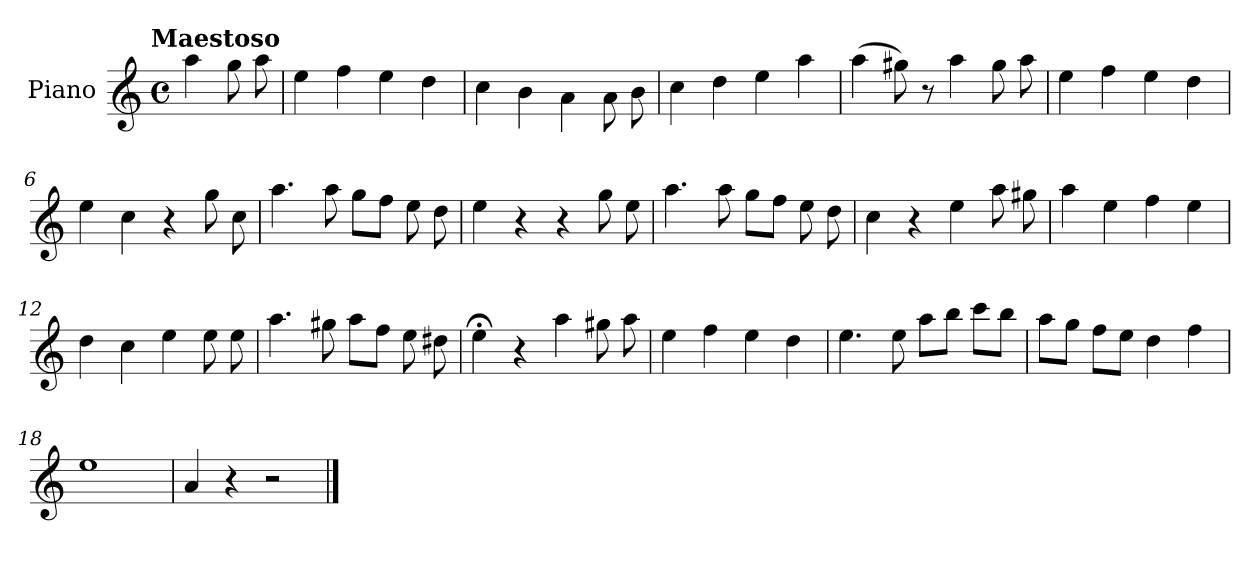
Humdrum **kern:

**kern
*part1
*staff1
*I"Piano
*I'Pno.
*clefG2
*k[]
!!LO:TX:omd:t=Maestoso
*M4/4
*met(c)
*MM114
=
4aa\
8gg\
8aa\
=1
4ee\
4ff\
4ee\
4dd\
=2
4cc\
4b\
4a\
8a\
8b\
=3
4cc\
4dd\
4ee\
4aa\
=4
(>4aa\
8gg#X\)
8r
4aa\
8gg#\
8aa\
!!LO:LB:g=z
=5
4ee\
4ff\
4ee\
4dd\
=6
4ee\
4cc\
4r
8gg\
8cc\
=7
4.aa\
8aa\
8gg\L
8ff\J
8ee\
8dd\
=8
4ee\
4r
4r
8gg\
8ee\
=9
4.aa\
8aa\
8gg\L
8ff\J
8ee\
8dd\
!!LO:LB:g=z
=10
4cc\
4r
4ee\
8aa\
8gg#X\
=11
4aa\
4ee\
4ff\
4ee\
=12
4dd\
4cc\
4ee\
8ee\
8ee\
=13
4.aa\
8gg#X\
8aa\L
8ff\J
8ee\
8dd#X\
=14
4ee;<\
4r
4aa\
8gg#X\
8aa\
!!LO:LB:g=z
=15
4ee\
4ff\
4ee\
4dd\
=16
4.ee\
8ee\
8aa\L
8bb\J
8ccc\L
8bb\J
=17
8aa\L
8gg\J
8ff\L
8ee\J
4dd\
4ff\
=18
1ee
=19
4a/
4r
2r
==
*-
